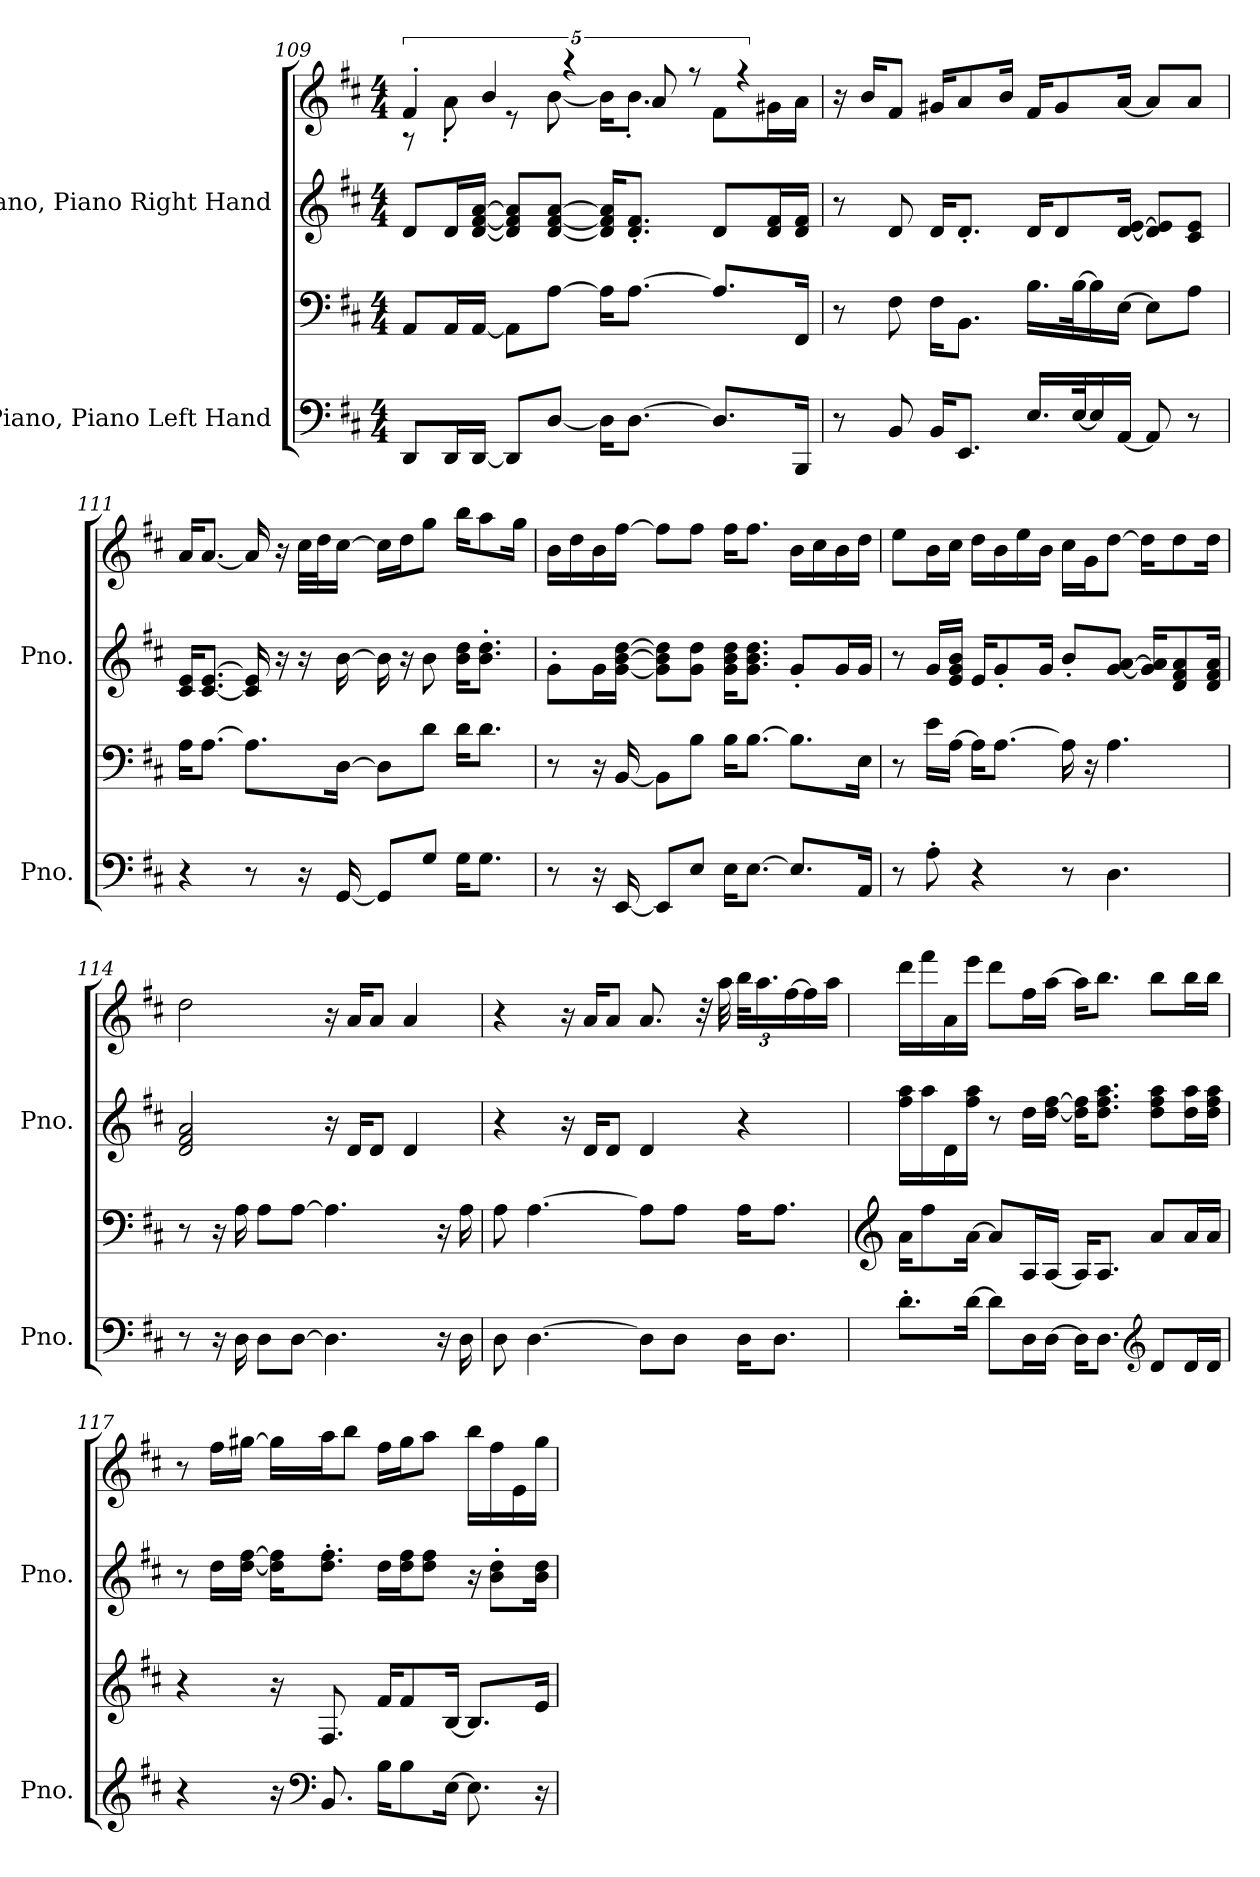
**kern	**kern	**kern	**kern
*part2	*part2	*part1	*part1
*staff4	*staff3	*staff2	*staff1
*I"Piano, Piano Left Hand	*	*I"Piano, Piano Right Hand	*
*I'Pno.	*	*I'Pno.	*
*clefF4	*clefF4	*clefG2	*clefG2
*k[f#c#]	*k[f#c#]	*k[f#c#]	*k[f#c#]
*M4/4	*M4/4	*M4/4	*M4/4
=109	=109	=109	=109
*	*	*	*^
8DD/L	8AA/L	8d/L	5f#'/	8r
16DD/L	16AA/L	16d/L	.	8a'\
[16DD/JJ	[16AA/JJ	[16d/ [16f#/ [16a/JJ	.	.
.	.	.	5b/	.
8DD/L]	8AA\L]	8d/] 8f#/] 8a/]L	.	8r
[8D/J	[8A\J	[8d/ [8f#/ [8a/J	.	[8b\
.	.	.	5r	.
16D\KL]	16A\KL]	16d/] 16f#/] 16a/]KL	.	16b\KL]
[8.D\J	[8.A\J	8.d/' 8.f#/'J	.	8.b'\J
.	.	.	10a/	.
.	.	.	10r	.
8.D/L]	8.A/L]	8d/L	.	8f#\L
.	.	.	5r	.
.	.	16d/ 16f#/L	.	16g#X\L
16BBB/Jk	16FF#/Jk	16d/ 16f#/JJ	.	16a\JJ
*	*	*	*v	*v
!!LO:LB:g=z
=110	=110	=110	=110
8r	8r	8r	16r
.	.	.	16b/KL
8BB/	8F#\	8d/	8f#/J
16BB/KL	16F#\KL	16d/KL	16g#X/KL
8.EE/J	8.BB\J	8.d'/J	8a/
.	.	.	16b/Jk
16.E/LL	16.B\LL	16d/KL	16f#/KL
.	.	8d/	8g#/
[32E/K	[32B\K	.	.
16E/]	16B\]	.	.
[16AA/JJ	[16E\JJ	[16d/ [16e/Jk	[16a/Jk
8AA/]	8E\L]	8d/] 8e/]L	8a/L]
8r	8A\J	8c#/ 8e/J	8a/J
=111	=111	=111	=111
4r	16A\KL	16c#/ 16e/KL	16a/KL
.	[8.A\J	[8.c#/ [8.e/J	[8.a/J
8r	8.A\L]	16c#/] 16e/]	16a/]
.	.	16r	16r
16r	.	16r	32cc#\LLL
.	.	.	32dd\J
[16GG/	[16D\Jk	[16b\	[16cc#\JJ
8GG/L]	8D\L]	16b\]	16cc#\LL]
.	.	16r	16dd\J
8G/J	8d\J	8b\	8gg\J
16G\KL	16d\KL	16b\ 16dd\KL	16bb\KL
8.G\J	8.d\J	8.b\' 8.dd\'J	8aa\
.	.	.	16gg\Jk
!!LO:LB:g=z
=112	=112	=112	=112
8r	8r	8g'\L	16b\LL
.	.	.	16dd\
16r	16r	16g\L	16b\
[16EE/	[16BB/	[16g\ [16b\ [16dd\JJ	[16ff#\JJ
8EE/L]	8BB\L]	8g\] 8b\] 8dd\]L	8ff#\L]
8E/J	8B\J	8g\ 8dd\J	8ff#\J
16E\KL	16B\KL	16g\ 16b\ 16dd\KL	16ff#\KL
[8.E\J	[8.B\J	8.g\ 8.b\ 8.dd\J	8.ff#\J
8.E/L]	8.B\L]	8g'/L	16b\LL
.	.	.	16cc#\
.	.	16g/L	16b\
16AA/Jk	16E\Jk	16g/JJ	16dd\JJ
=113	=113	=113	=113
8r	8r	8r	8ee\L
8A'\	16e\LL	16g/LL	16b\L
.	[16A\JJ	16e/ 16g/ 16b/JJ	16cc#\JJ
4r	16A\KL]	16e/KL	16dd\LL
.	[8.A\J	8g'/	16b\
.	.	.	16ee\
.	.	16g/Jk	16b\JJ
8r	16A\]	8b'/L	16cc#\LL
.	16r	.	16g\J
4.D\	4.A\	[8g/ [8a/J	[8dd\J
.	.	16g/] 16a/]KL	16dd\KL]
.	.	8d/ 8f#/ 8a/	8dd\
.	.	16d/ 16f#/ 16a/Jk	16dd\Jk
=114	=114	=114	=114
8r	8r	2d/ 2f#/ 2a/	2dd\
16r	16r	.	.
16D\	16A\	.	.
8D\L	8A\L	.	.
[8D\J	[8A\J	.	.
4.D\]	4.A\]	16r	16r
.	.	16d/KL	16a/KL
.	.	8d/J	8a/J
.	.	4d/	4a/
16r	16r	.	.
16D\	16A\	.	.
!!LO:PB:g=z
=115	=115	=115	=115
8D\	8A\	4r	4r
[4.D\	[4.A\	.	.
.	.	16r	16r
.	.	16d/KL	16a/KL
.	.	8d/J	8a/J
8D\L]	8A\L]	4d/	8.a/
8D\J	8A\J	.	.
.	.	.	32r
.	.	.	32aa\
*	*	*	*Xbrackettup
16D\KL	16A\KL	4r	48bb\KLL
.	.	.	24.aa\
8.D\J	8.A\J	.	.
.	.	.	[24ff#\
.	.	.	16ff#\]
.	.	.	16aa\JJ
=116	=116	=116	=116
*	*clefG2	*	*
8.d'\L	16a\KL	16ff#\ 16aa\LL	16ddd\LL
.	8ff#\	16aa\	16fff#\
.	.	16d\	16a\
[16d\Jk	[16a\Jk	16ff#\ 16aa\JJ	16eee\JJ
8d\L]	8a/L]	8r	8ddd\L
16D\L	16A/L	16dd\LL	16ff#\L
[16D\JJ	[16A/JJ	[16dd\ [16ff#\JJ	[16aa\JJ
16D\KL]	16A/KL]	16dd\] 16ff#\]KL	16aa\KL]
8.D\J	8.A/J	8.dd\ 8.ff#\ 8.aa\J	8.bb\J
*clefG2	*	*	*
8d/L	8a/L	8dd\ 8ff#\ 8aa\L	8bb\L
16d/L	16a/L	16dd\ 16aa\L	16bb\L
16d/JJ	16a/JJ	16dd\ 16ff#\ 16aa\JJ	16bb\JJ
!!LO:LB:g=z
=117	=117	=117	=117
4r	4r	8r	8r
.	.	16dd\LL	16ff#\LL
.	.	[16dd\ [16ff#\JJ	[16gg#X\JJ
16r	16r	16dd\] 16ff#\]KL	16gg#\LL]
*clefF4	*	*	*
8.BB/	8.F#/	8.dd\' 8.ff#\'J	16aa\J
.	.	.	8bb\J
16B\KL	16f#/KL	16dd\LL	16ff#\LL
8B\	8f#/	16dd\ 16ff#\J	16gg#\J
.	.	8dd\ 8ff#\J	8aa\J
[16E\Jk	[16B/Jk	.	.
8.E\]	8.B/L]	16r	16bb\LL
.	.	8b\' 8dd\'L	16ff#\
.	.	.	16e\
16r	16e/Jk	16b\ 16dd\Jk	16gg#\JJ
=	=	=	=
*-	*-	*-	*-
